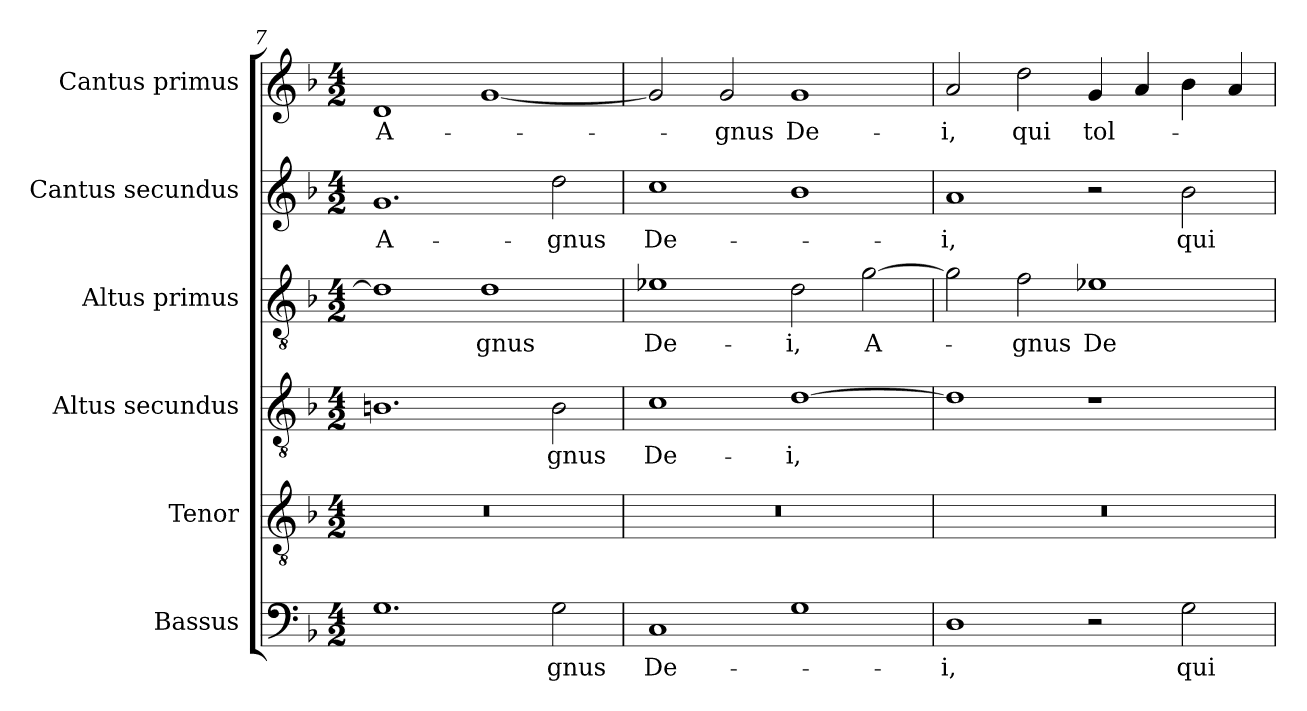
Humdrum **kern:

**kern	**text	**kern	**kern	**text	**kern	**text	**kern	**text	**kern	**text
*part6	*part6	*part5	*part4	*part4	*part3	*part3	*part2	*part2	*part1	*part1
*staff6	*staff6	*staff5	*staff4	*staff4	*staff3	*staff3	*staff2	*staff2	*staff1	*staff1
*I"Bassus	*	*I"Tenor	*I"Altus secundus	*	*I"Altus primus	*	*I"Cantus secundus	*	*I"Cantus primus	*
*I'B.	*	*I'T.	*	*	*I'A. I	*	*	*	*I'C. I	*
*clefF4	*	*clefGv2	*clefGv2	*	*clefGv2	*	*clefG2	*	*clefG2	*
*	*	*ITrd7c12	*ITrd7c12	*	*ITrd7c12	*	*	*	*	*
*k[b-]	*	*k[b-]	*k[b-]	*	*k[b-]	*	*k[b-]	*	*k[b-]	*
*d:	*	*d:	*d:	*	*d:	*	*d:	*	*d:	*
*M4/2	*	*M4/2	*M4/2	*	*M4/2	*	*M4/2	*	*M4/2	*
=7	=7	=7	=7	=7	=7	=7	=7	=7	=7	=7
!	!	!LO:N:vis=1	!	!	!	!	!	!	!	!
!	!	!	!	!	!	!	!	!LO:LY:b:color=#000000	!	!
!	!	!	!	!	!	!	!	!	!	!LO:LY:b:color=#000000
1.Gi	.	0r	1.BBni	.	1Di]	.	1.gi	A-	1di	A-
!	!	!	!	!	!	!LO:LY:b:color=#000000	!	!	!	!
.	.	.	.	.	1Di	-gnus	.	.	[1gi	.
!	!LO:LY:b:color=#000000	!	!	!	!	!	!	!	!	!
!	!	!	!	!LO:LY:b:color=#000000	!	!	!	!	!	!
!	!	!	!	!	!	!	!	!LO:LY:b:color=#000000	!	!
2Gi\	-gnus	.	2BBi\	-gnus	.	.	2ddi\	-gnus	.	.
=8	=8	=8	=8	=8	=8	=8	=8	=8	=8	=8
!	!LO:LY:b:color=#000000	!LO:N:vis=1	!	!	!	!	!	!	!	!
!	!	!	!	!LO:LY:b:color=#000000	!	!	!	!	!	!
!	!	!	!	!	!	!LO:LY:b:color=#000000	!	!	!	!
!	!	!	!	!	!	!	!	!LO:LY:b:color=#000000	!	!
1Ci	De-	0r	1Ci	De-	1E-Xi	De-	1cci	De-	2gi/]	.
!	!	!	!	!	!	!	!	!	!	!LO:LY:b:color=#000000
.	.	.	.	.	.	.	.	.	2gi/	-gnus
!	!	!	!	!LO:LY:b:color=#000000	!	!	!	!	!	!
!	!	!	!	!	!	!LO:LY:b:color=#000000	!	!	!	!
!	!	!	!	!	!	!	!	!	!	!LO:LY:b:color=#000000
1Gi	.	.	[1Di	-i,	2Di\	-i,	1b-i	.	1gi	De-
!	!	!	!	!	!	!LO:LY:b:color=#000000	!	!	!	!
.	.	.	.	.	[2Gi\	A-	.	.	.	.
!!LO:PB:g=z
=9	=9	=9	=9	=9	=9	=9	=9	=9	=9	=9
!	!LO:LY:b:color=#000000	!LO:N:vis=1	!	!	!	!	!	!	!	!
!	!	!	!	!	!	!	!	!LO:LY:b:color=#000000	!	!
!	!	!	!	!	!	!	!	!	!	!LO:LY:b:color=#000000
1Di	-i,	0r	1Di]	.	2Gi\]	.	1ai	-i,	2ai/	-i,
!	!	!	!	!	!	!LO:LY:b:color=#000000	!	!	!	!
!	!	!	!	!	!	!	!	!	!	!LO:LY:b:color=#000000
.	.	.	.	.	2Fi\	-gnus	.	.	2ddi\	qui
!	!	!	!	!	!	!LO:LY:b:color=#000000	!	!	!	!
!	!	!	!	!	!	!	!	!	!	!LO:LY:b:color=#000000
2r	.	.	1r	.	1E-Xi	De-	2r	.	4gi/	tol-
.	.	.	.	.	.	.	.	.	4ai/	.
!	!LO:LY:b:color=#000000	!	!	!	!	!	!	!	!	!
!	!	!	!	!	!	!	!	!LO:LY:b:color=#000000	!	!
2Gi\	qui	.	.	.	.	.	2b-i\	qui	4b-i\	.
.	.	.	.	.	.	.	.	.	4ai/	.
=	=	=	=	=	=	=	=	=	=	=
*-	*-	*-	*-	*-	*-	*-	*-	*-	*-	*-
